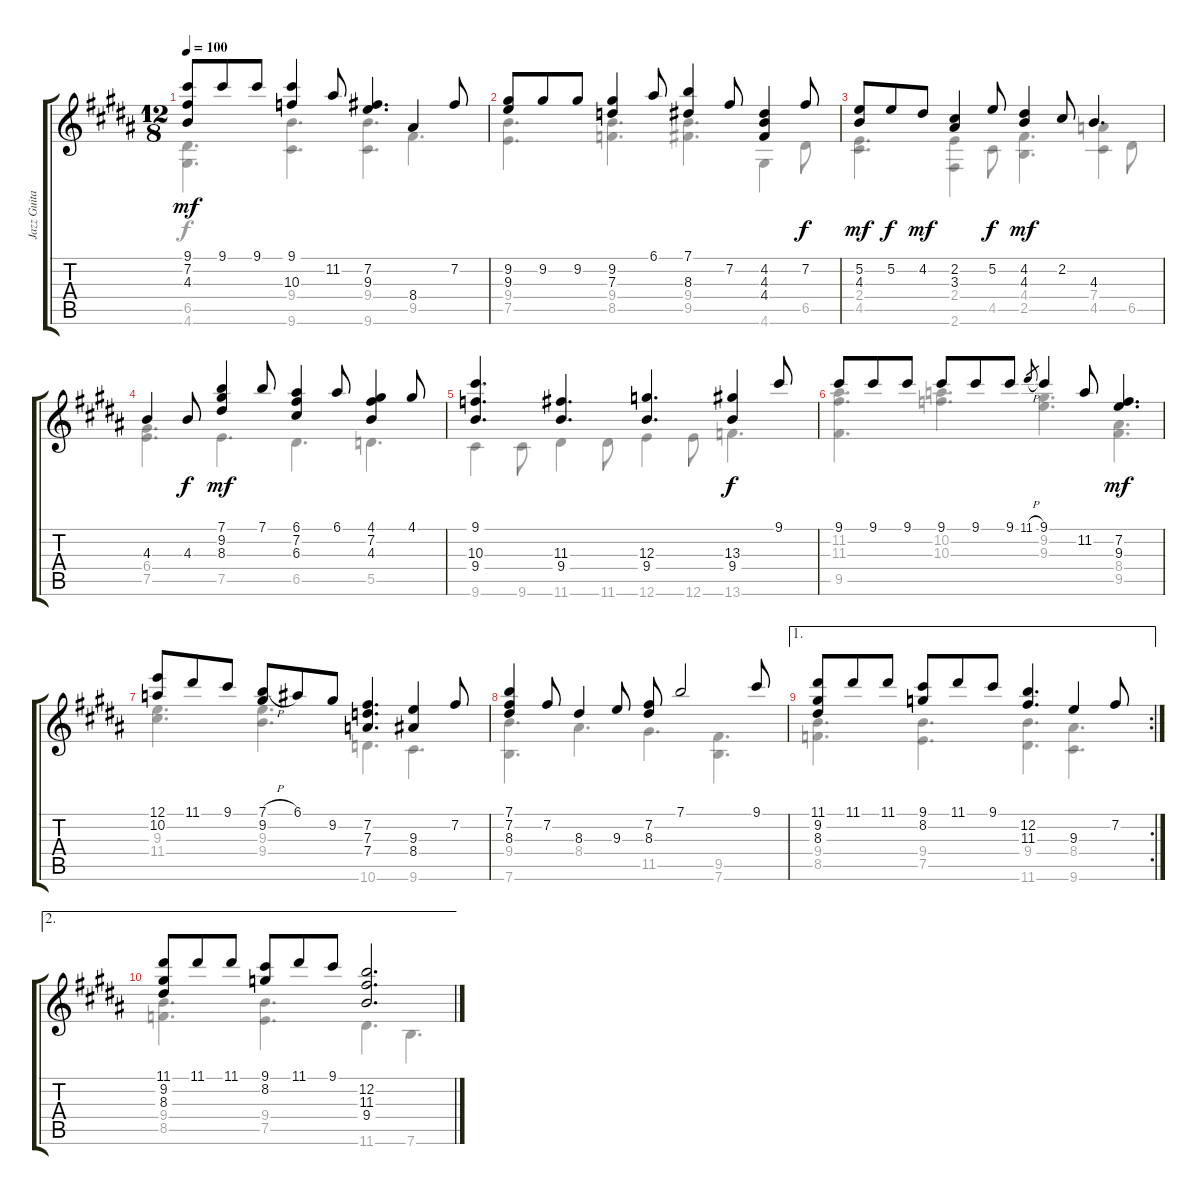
\track ("Jazz Guitar" "Jazz Guita") {instrument electricguitarjazz}
\staff {score tabs}
\tuning (E4 B3 G3 D3 A2 E2) {hide}
\voice
\ts (12 8)
\tempo 100
\clef g2
\ks b
(9.1 7.2 4.3).8{dy mf} 9.1.8 9.1.8 (9.1 10.3).4 11.2.8 (7.2 9.3).4{d} 8.4.4 7.2.8 |
(9.2 9.3).8 9.2.8 9.2.8 (9.2 7.3).4 6.1.8 (7.1 8.3).4 7.2.8 (4.2 4.3 4.4).4 7.2.8{dy f} |
(5.2 4.3).8{dy mf} 5.2.8{dy f} 4.2.8{dy mf} (2.2 3.3).4 5.2.8{dy f} (4.2 4.3).4{dy mf} 2.2.8 4.3.4{d} |
4.3.4 4.3.8{dy f} (7.1 9.2 8.3).4{dy mf} 7.1.8 (6.1 7.2 6.3).4 6.1.8 (4.1 7.2 4.3).4 4.1.8 |
(9.1 10.3 9.4).4{d} (11.3 9.4).4{d} (12.3 9.4).4{d} (13.3 9.4).4{dy f} 9.1.8 |
9.1.8 9.1.8 9.1.8 9.1.8 9.1.8 9.1.8 11.1{h}.8{gr} 9.1.4 11.2.8 (7.2 9.3).4{d dy mf} |
(12.1 10.2).8 11.1.8 9.1.8 (7.1{h} 9.2).8 6.1.8 9.2.8 (7.2 7.3 7.4).4{d} (9.3 8.4).4 7.2.8 |
(7.1 7.2 8.3).4 7.2.8 8.3.4 9.3.8 (7.2 8.3).8 7.1.2 9.1.8 |
\ae 1
\rc 2
(11.1 9.2 8.3).8 11.1.8 11.1.8 (9.1 8.2).8 11.1.8 9.1.8 (12.2 11.3).4{d} 9.3.4 7.2.8 |
\ae 2
(11.1 9.2 8.3).8 11.1.8 11.1.8 (9.1 8.2).8 11.1.8 9.1.8 (12.2 11.3 9.4).2{d}
\voice
\clef g2
\ottava regular
\simile none
\ks b
(6.5 4.6).4{d dy f} (9.4 9.6).4{d} (9.4 9.6).4{d} 9.5.4{d} |
(9.4 7.5).4{d} (9.4 8.5).4{d} (9.4 9.5).4{d} 4.6.4 6.5.8 |
(2.4 4.5).4{d} (2.4 2.6).4 4.5.8 (4.4 2.5).4{d} (7.4 4.5).4 6.5.8 |
(6.4 7.5).4{d} 7.5.4{d} 6.5.4{d} 5.5.4{d} |
9.6.4 9.6.8 11.6.4 11.6.8 12.6.4 12.6.8 13.6.4{d} |
(11.2 11.3 9.5).4{d} (10.2 10.3).4{d} (9.2 9.3).4{d} (8.4 9.5).4{d} |
(9.3 11.4).4{d} (9.3 9.4).4{d} 10.6.4{d} 9.6.4{d} |
(9.4 7.6).4{d} 8.4.4{d} 11.5.4{d} (9.5 7.6).4{d} |
(9.4 8.5).4{d} (9.4 7.5).4{d} (9.4 11.6).4{d} (8.4 9.6).4{d} |
(9.4 8.5).4{d} (9.4 7.5).4{d} 11.6.4{d} 7.6.4{d}
